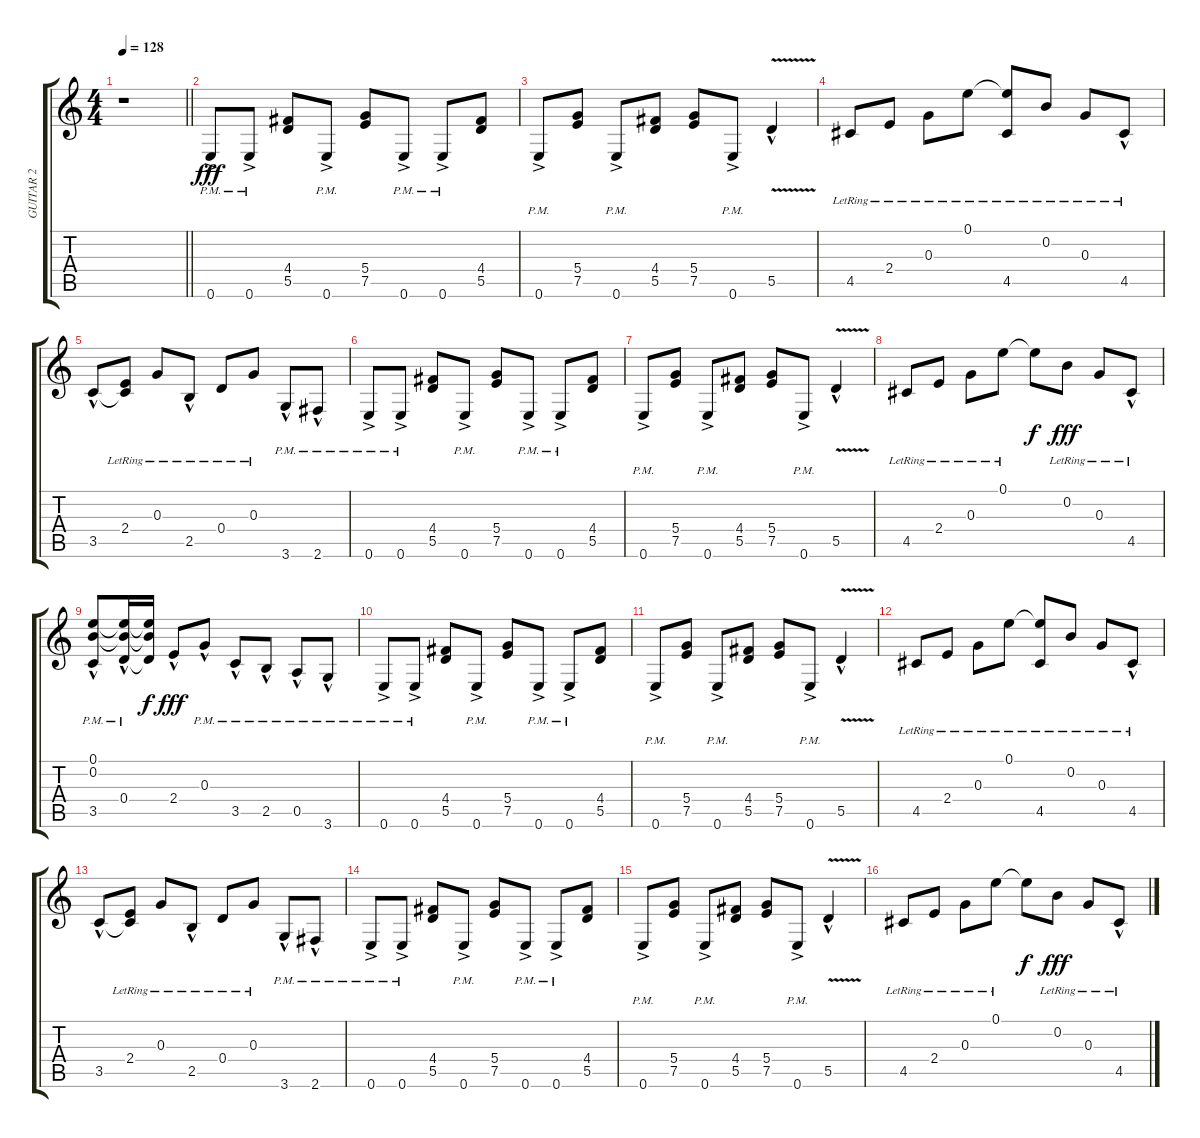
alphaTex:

\track ("GUITAR 2" "GUITAR 2") {instrument overdrivenguitar}
\staff {score tabs}
\tuning (E4 B3 G3 D3 A2 E2) {hide}
\ts (4 4)
\tempo 128
\clef g2
\barLineRight lightlight
\ks c
r.1{dy f} |
0.6{ac pm}.8{dy fff} 0.6{ac pm}.8 (4.4 5.5).8 0.6{ac pm}.8 (5.4 7.5).8 0.6{ac pm}.8 0.6{ac pm}.8 (4.4 5.5).8 |
0.6{ac pm}.8 (5.4 7.5).8 0.6{ac pm}.8 (4.4 5.5).8 (5.4 7.5).8 0.6{ac pm}.8 5.5{v hac}.4 |
4.5{lr}.8 2.4{lr}.8 0.3{lr}.8 0.1{lr}.8 (0.1{t} 4.5{lr}).8 0.2{lr}.8 0.3{lr}.8 4.5{hac lr}.8 |
3.5{hac}.8 (2.4{lr} 3.5{t}).8 0.3{lr}.8 2.5{hac lr}.8 0.4{lr}.8 0.3{lr}.8 3.6{hac pm}.8 2.6{hac pm}.8 |
0.6{ac pm}.8 0.6{ac pm}.8 (4.4 5.5).8 0.6{ac pm}.8 (5.4 7.5).8 0.6{ac pm}.8 0.6{ac pm}.8 (4.4 5.5).8 |
0.6{ac pm}.8 (5.4 7.5).8 0.6{ac pm}.8 (4.4 5.5).8 (5.4 7.5).8 0.6{ac pm}.8 5.5{v hac}.4 |
4.5{lr}.8 2.4{lr}.8 0.3{lr}.8 0.1{lr}.8 0.1{t}.8{dy f} 0.2{lr}.8{dy fff} 0.3{lr}.8 4.5{hac lr}.8 |
(0.1 0.2 3.5{hac pm}).8 (0.1{t} 0.2{t} 0.4{hac pm}).16 (0.1{t} 0.2{t} 0.4{t}).16{dy f} 2.4{hac}.8{dy fff} 0.3{hac pm}.8 3.5{hac pm}.8 2.5{hac pm}.8 0.5{hac pm}.8 3.6{hac pm}.8 |
0.6{ac pm}.8 0.6{ac pm}.8 (4.4 5.5).8 0.6{ac pm}.8 (5.4 7.5).8 0.6{ac pm}.8 0.6{ac pm}.8 (4.4 5.5).8 |
0.6{ac pm}.8 (5.4 7.5).8 0.6{ac pm}.8 (4.4 5.5).8 (5.4 7.5).8 0.6{ac pm}.8 5.5{v hac}.4 |
4.5{lr}.8 2.4{lr}.8 0.3{lr}.8 0.1{lr}.8 (0.1{t} 4.5{lr}).8 0.2{lr}.8 0.3{lr}.8 4.5{hac lr}.8 |
3.5{hac}.8 (2.4{lr} 3.5{t}).8 0.3{lr}.8 2.5{hac lr}.8 0.4{lr}.8 0.3{lr}.8 3.6{hac pm}.8 2.6{hac pm}.8 |
0.6{ac pm}.8 0.6{ac pm}.8 (4.4 5.5).8 0.6{ac pm}.8 (5.4 7.5).8 0.6{ac pm}.8 0.6{ac pm}.8 (4.4 5.5).8 |
0.6{ac pm}.8 (5.4 7.5).8 0.6{ac pm}.8 (4.4 5.5).8 (5.4 7.5).8 0.6{ac pm}.8 5.5{v hac}.4 |
4.5{lr}.8 2.4{lr}.8 0.3{lr}.8 0.1{lr}.8 0.1{t}.8{dy f} 0.2{lr}.8{dy fff} 0.3{lr}.8 4.5{hac lr}.8
